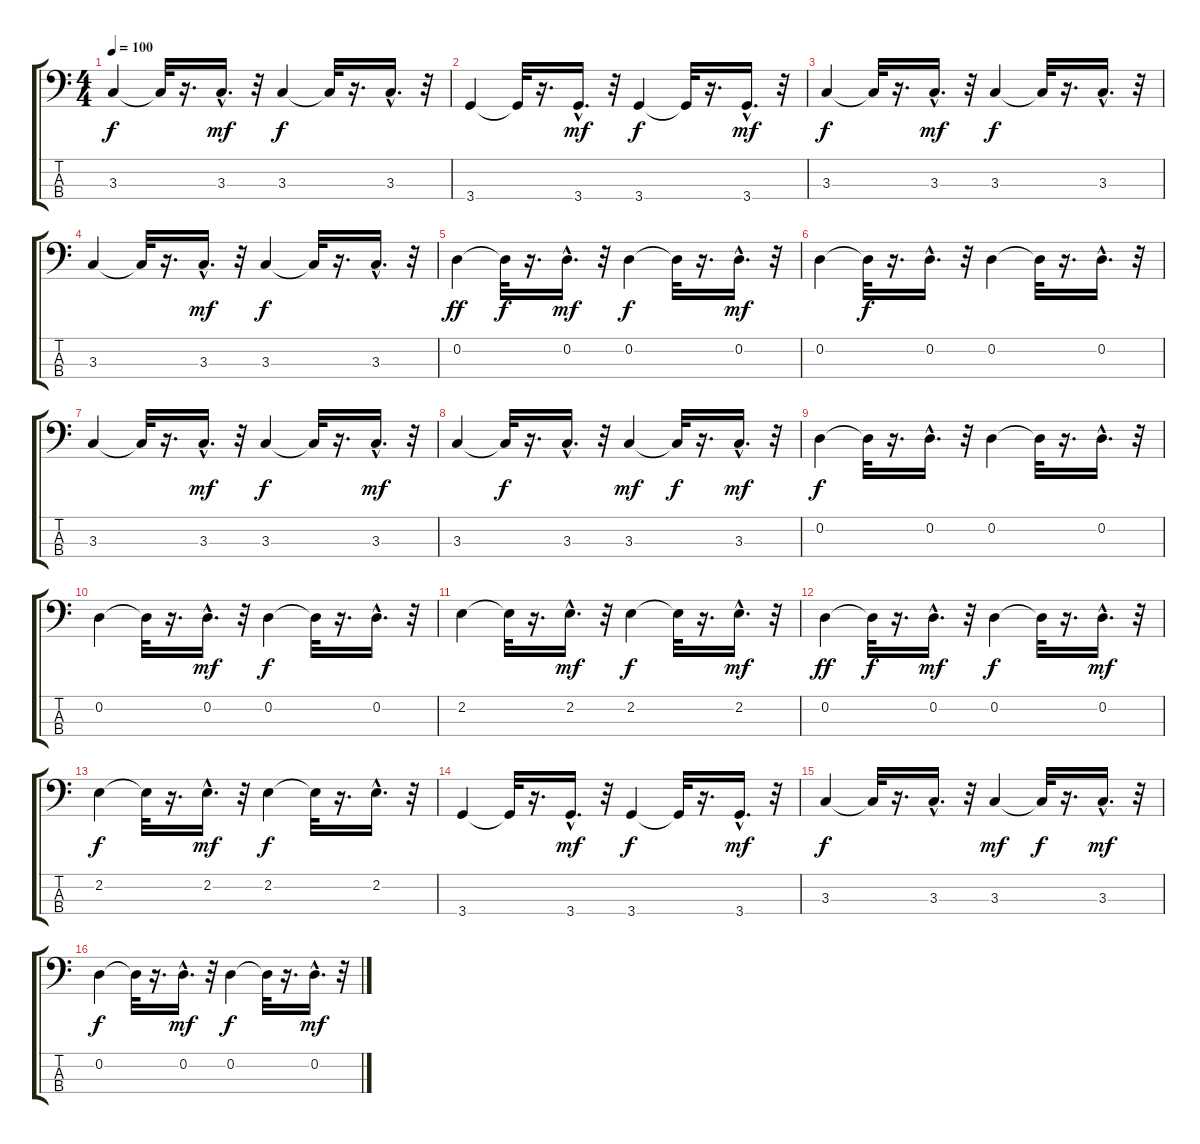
\track "" {instrument acousticbass}
\staff {score tabs}
\tuning (G2 D2 A1 E1) {hide}
\ts (4 4)
\tempo 100
\clef f4
\ks c
3.3.4{dy f} 3.3{t}.32 r.16{d} 3.3{hac}.16{d dy mf} r.32 3.3.4{dy f} 3.3{t}.32 r.16{d} 3.3{hac}.16{d} r.32 |
3.4.4 3.4{t}.32 r.16{d} 3.4{hac}.16{d dy mf} r.32 3.4.4{dy f} 3.4{t}.32 r.16{d} 3.4{hac}.16{d dy mf} r.32 |
3.3.4{dy f} 3.3{t}.32 r.16{d} 3.3{hac}.16{d dy mf} r.32 3.3.4{dy f} 3.3{t}.32 r.16{d} 3.3{hac}.16{d} r.32 |
3.3.4 3.3{t}.32 r.16{d} 3.3{hac}.16{d dy mf} r.32 3.3.4{dy f} 3.3{t}.32 r.16{d} 3.3{hac}.16{d} r.32 |
0.2.4{dy ff} 0.2{t}.32{dy f} r.16{d} 0.2{hac}.16{d dy mf} r.32 0.2.4{dy f} 0.2{t}.32 r.16{d} 0.2{hac}.16{d dy mf} r.32 |
0.2.4 0.2{t}.32{dy f} r.16{d} 0.2{hac}.16{d} r.32 0.2.4 0.2{t}.32 r.16{d} 0.2{hac}.16{d} r.32 |
3.3.4 3.3{t}.32 r.16{d} 3.3{hac}.16{d dy mf} r.32 3.3.4{dy f} 3.3{t}.32 r.16{d} 3.3{hac}.16{d dy mf} r.32 |
3.3.4 3.3{t}.32{dy f} r.16{d} 3.3{hac}.16{d} r.32 3.3.4{dy mf} 3.3{t}.32{dy f} r.16{d} 3.3{hac}.16{d dy mf} r.32 |
0.2.4{dy f} 0.2{t}.32 r.16{d} 0.2{hac}.16{d} r.32 0.2.4 0.2{t}.32 r.16{d} 0.2{hac}.16{d} r.32 |
0.2.4 0.2{t}.32 r.16{d} 0.2{hac}.16{d dy mf} r.32 0.2.4{dy f} 0.2{t}.32 r.16{d} 0.2{hac}.16{d} r.32 |
2.2.4 2.2{t}.32 r.16{d} 2.2{hac}.16{d dy mf} r.32 2.2.4{dy f} 2.2{t}.32 r.16{d} 2.2{hac}.16{d dy mf} r.32 |
0.2.4{dy ff} 0.2{t}.32{dy f} r.16{d} 0.2{hac}.16{d dy mf} r.32 0.2.4{dy f} 0.2{t}.32 r.16{d} 0.2{hac}.16{d dy mf} r.32 |
2.2.4{dy f} 2.2{t}.32 r.16{d} 2.2{hac}.16{d dy mf} r.32 2.2.4{dy f} 2.2{t}.32 r.16{d} 2.2{hac}.16{d} r.32 |
3.4.4 3.4{t}.32 r.16{d} 3.4{hac}.16{d dy mf} r.32 3.4.4{dy f} 3.4{t}.32 r.16{d} 3.4{hac}.16{d dy mf} r.32 |
3.3.4{dy f} 3.3{t}.32 r.16{d} 3.3{hac}.16{d} r.32 3.3.4{dy mf} 3.3{t}.32{dy f} r.16{d} 3.3{hac}.16{d dy mf} r.32 |
0.2.4{dy f} 0.2{t}.32 r.16{d} 0.2{hac}.16{d dy mf} r.32 0.2.4{dy f} 0.2{t}.32 r.16{d} 0.2{hac}.16{d dy mf} r.32
